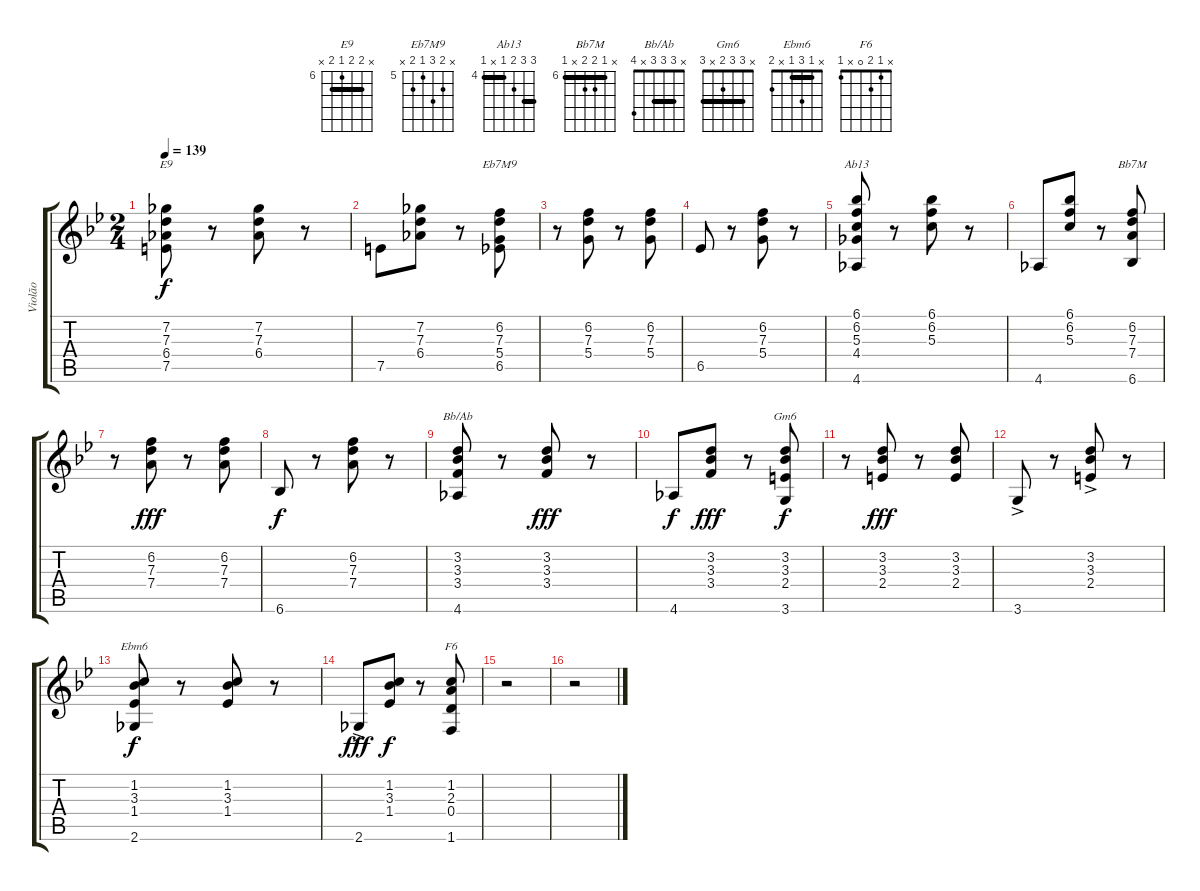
\track ("Violão" "Violão") {instrument acousticguitarnylon}
\staff {score tabs}
\tuning (E4 B3 G3 D3 A2 E2) {hide}
\chord ("E9" x 7 7 6 7 x) {firstfret 6 barre 7}
\chord ("Eb7M9" x 6 7 5 6 x) {firstfret 5}
\chord ("Ab13" 6 6 5 4 x 4) {firstfret 4 barre (4 6)}
\chord ("Bb7M" x 6 7 7 x 6) {firstfret 6 barre 6}
\chord ("Bb/Ab" x 3 3 3 x 4) {barre 3}
\chord ("Gm6" x 3 3 2 x 3) {barre 3}
\chord ("Ebm6" x 1 3 1 x 2) {barre 1}
\chord ("F6" x 1 2 0 x 1)
\ts (2 4)
\tempo 139
\clef g2
\ks bb
(7.2 7.3 6.4 7.5).8{ch "E9" dy f} r.8 (7.2 7.3 6.4).8 r.8 |
7.5.8 (7.2 7.3 6.4).8 r.8 (6.2 7.3 5.4 6.5).8{ch "Eb7M9"} |
r.8 (6.2 7.3 5.4).8 r.8 (6.2 7.3 5.4).8 |
6.5.8 r.8 (6.2 7.3 5.4).8 r.8 |
(6.1 6.2 5.3 4.4 4.6).8{ch "Ab13"} r.8 (6.1 6.2 5.3).8 r.8 |
4.6.8 (6.1 6.2 5.3).8 r.8 (6.2 7.3 7.4 6.6).8{ch "Bb7M"} |
r.8 (6.2 7.3 7.4).8{dy fff} r.8 (6.2 7.3 7.4).8 |
6.6.8{dy f} r.8 (6.2 7.3 7.4).8 r.8 |
(3.2 3.3 3.4 4.6).8{ch "Bb/Ab"} r.8 (3.2 3.3 3.4).8{dy fff} r.8 |
4.6.8{dy f} (3.2 3.3 3.4).8{dy fff} r.8 (3.2 3.3 2.4 3.6).8{ch "Gm6" dy f} |
r.8 (3.2 3.3 2.4).8{dy fff} r.8 (3.2 3.3 2.4).8 |
3.6{ac}.8 r.8 (3.2{ac} 3.3{ac} 2.4{ac}).8 r.8 |
(1.2 3.3 1.4 2.6).8{ch "Ebm6" dy f} r.8 (1.2 3.3 1.4).8 r.8 |
2.6{ac}.8{dy fff} (1.2 3.3 1.4).8{dy f} r.8 (1.2 2.3 0.4 1.6).8{ch "F6"} |
r.2 |
r.2
